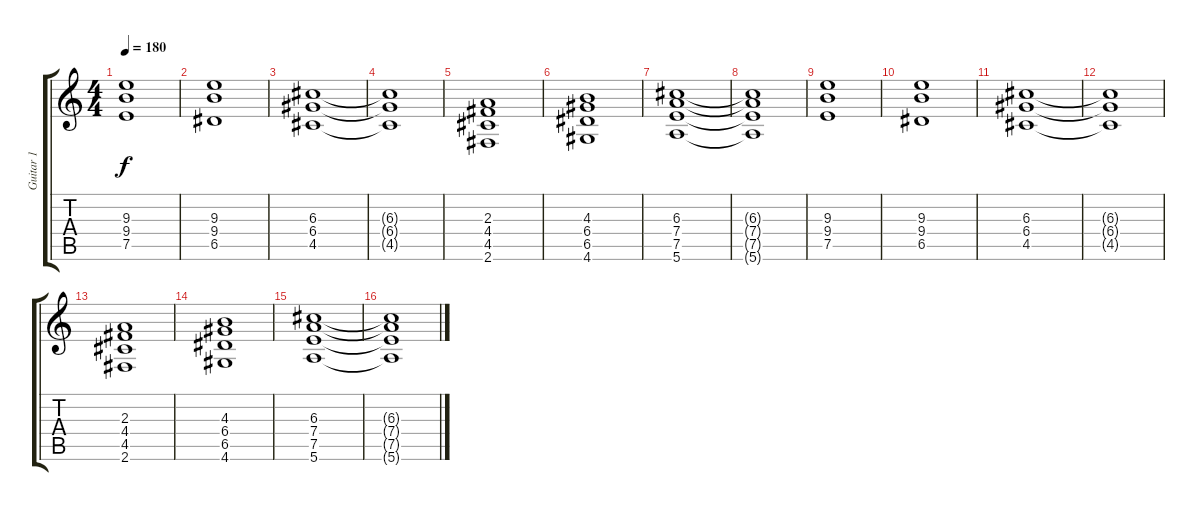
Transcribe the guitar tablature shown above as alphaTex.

\track ("Guitar 1" "Guitar 1") {instrument electricguitarclean}
\staff {score tabs}
\tuning (E4 B3 G3 D3 A2 E2) {hide}
\ts (4 4)
\tempo 180
\clef g2
\ks c
(9.3 9.4 7.5).1{dy f} |
(9.3 9.4 6.5).1 |
(6.3 6.4 4.5).1 |
(6.3{t} 6.4{t} 4.5{t}).1 |
(2.3 4.4 4.5 2.6).1 |
(4.3 6.4 6.5 4.6).1 |
(6.3 7.4 7.5 5.6).1 |
(6.3{t} 7.4{t} 7.5{t} 5.6{t}).1 |
(9.3 9.4 7.5).1 |
(9.3 9.4 6.5).1 |
(6.3 6.4 4.5).1 |
(6.3{t} 6.4{t} 4.5{t}).1 |
(2.3 4.4 4.5 2.6).1 |
(4.3 6.4 6.5 4.6).1 |
(6.3 7.4 7.5 5.6).1 |
(6.3{t} 7.4{t} 7.5{t} 5.6{t}).1
